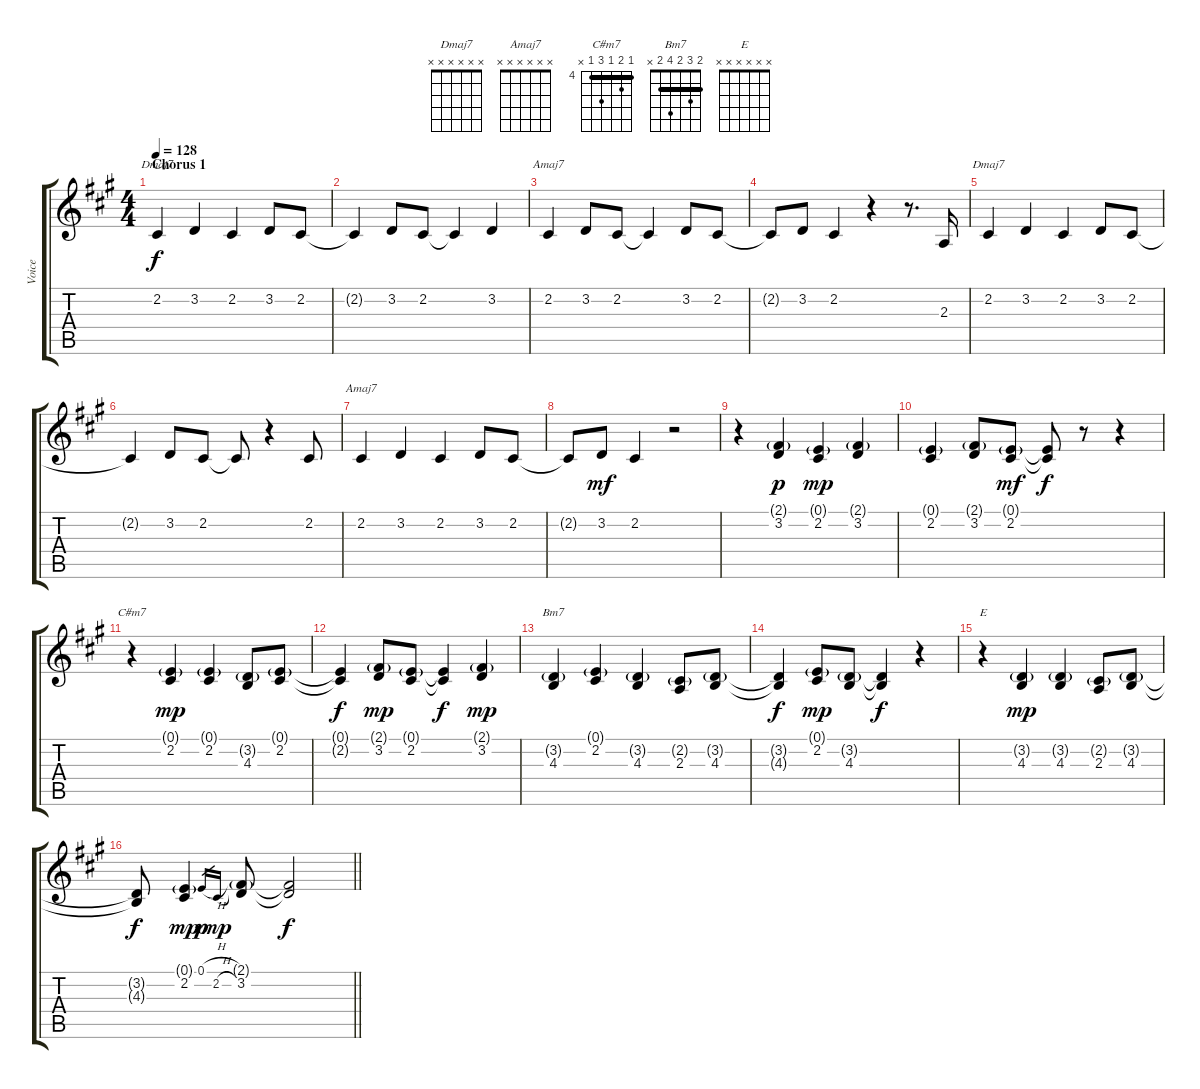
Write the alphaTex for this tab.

\track ("Voice" "Voice") {instrument bassoon}
\staff {score tabs}
\tuning (E4 B3 G3 D3 A2 E2) {hide}
\chord ("Dmaj7" 2 2 2 0 x x) {barre 2}
\chord ("Amaj7" 0 2 1 2 0 x)
\chord ("Dmaj7" x x x x x x)
\chord ("Amaj7" x x x x x x)
\chord ("C#m7" 4 5 4 6 4 x) {firstfret 4 barre 4}
\chord ("Bm7" 2 3 2 4 2 x) {barre 2}
\chord ("E" x x x x x x)
\ts (4 4)
\section ("" "Chorus 1")
\tempo 128
\clef g2
\ks f#minor
2.2.4{ch "Dmaj7" dy f} 3.2.4 2.2.4 3.2.8 2.2.8 |
2.2{t}.4 3.2.8 2.2.8 2.2{t}.4 3.2.4 |
2.2.4{ch "Amaj7"} 3.2.8 2.2.8 2.2{t}.4 3.2.8 2.2.8 |
2.2{t}.8 3.2.8 2.2.4 r.4 r.8{d} 2.3.16 |
2.2.4{ch "Dmaj7"} 3.2.4 2.2.4 3.2.8 2.2.8 |
2.2{t}.4 3.2.8 2.2.8 2.2{t}.8 r.4 2.2.8 |
2.2.4{ch "Amaj7"} 3.2.4 2.2.4 3.2.8 2.2.8 |
2.2{t}.8 3.2.8{dy mf} 2.2.4 r.2 |
r.4 (2.1{g} 3.2).4{dy p} (0.1{g} 2.2).4{dy mp} (2.1{g} 3.2).4 |
(0.1{g} 2.2).4 (2.1{g} 3.2).8 (0.1{g} 2.2).8{dy mf} (0.1{t} 2.2{t}).8{dy f} r.8 r.4 |
r.4{ch "C#m7"} (0.1{g} 2.2).4{dy mp} (0.1{g} 2.2).4 (3.2{g} 4.3).8 (0.1{g} 2.2).8 |
(0.1{t} 2.2{t}).4{dy f} (2.1{g} 3.2).8{dy mp} (0.1{g} 2.2).8 (0.1{t} 2.2{t}).4{dy f} (2.1{g} 3.2).4{dy mp} |
(3.2{g} 4.3).4{ch "Bm7"} (0.1{g} 2.2).4 (3.2{g} 4.3).4 (2.2{g} 2.3).8 (3.2{g} 4.3).8 |
(3.2{t} 4.3{t}).4{dy f} (0.1{g} 2.2).8{dy mp} (3.2{g} 4.3).8 (3.2{t} 4.3{t}).4{dy f} r.4 |
r.4{ch "E"} (3.2{g} 4.3).4{dy mp} (3.2{g} 4.3).4 (2.2{g} 2.3).8 (3.2{g} 4.3).8 |
\barLineRight lightlight
(3.2{t} 4.3{t}).8{dy f} (0.1{g} 2.2).4{dy mp} 0.1{h}.16{gr dy p} 2.2{h}.16{gr dy mp} (2.1{g} 3.2).8 (2.1{t} 3.2{t}).2{dy f}
